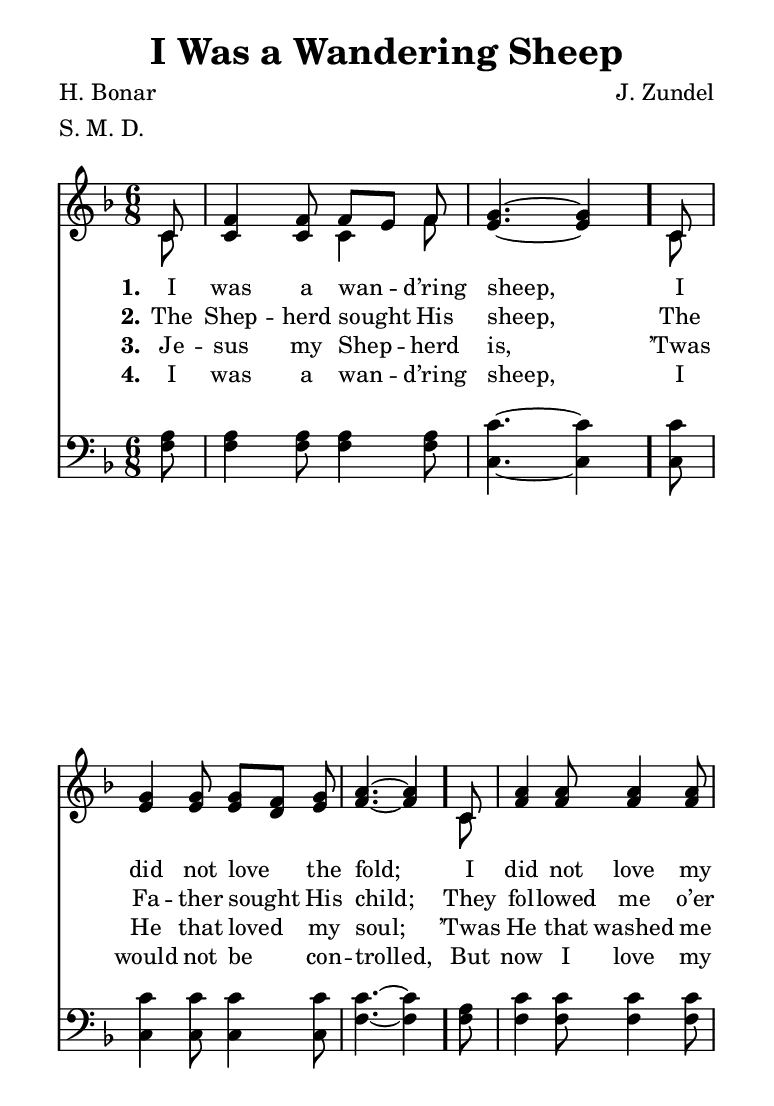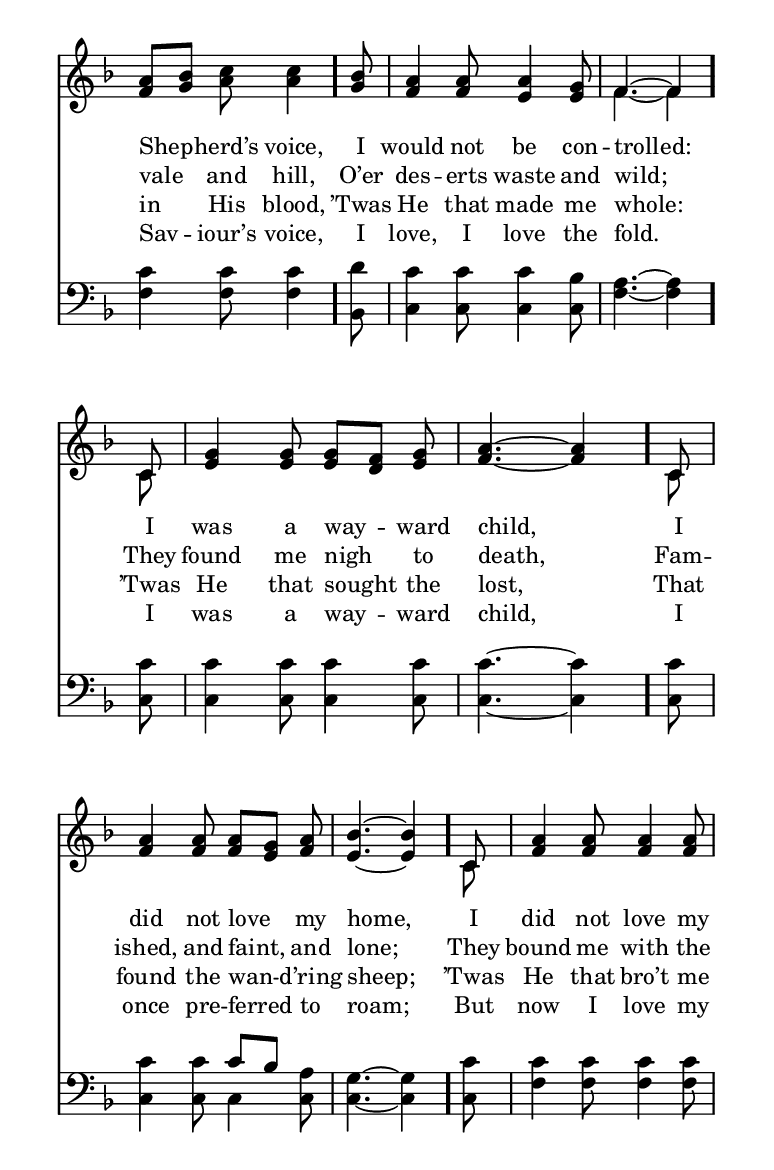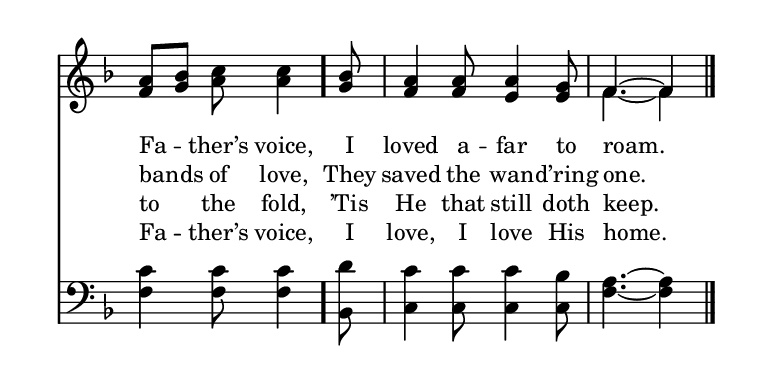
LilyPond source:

\include "common/global.ily"
\paper {
  \include "common/paper.ily"
}

\header{
  %gospel
  hymnnumber = "227"
  title = "I Was a Wandering Sheep"
  tunename = "Lebanon"
  meter = "S. M. D."
  poet = "H. Bonar"
  composer = "J. Zundel"
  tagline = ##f
}

global = {
  \include "common/overrides.ily"
  \override Staff.TimeSignature.style = #'numbered
  \time 6/8
  \override Score.MetronomeMark.transparent = ##t % hide all fermata changes too
  \tempo 4=80
  \key f \major
  \partial 8
  \autoBeamOff
}

notesSoprano = {
\global
\relative c' {

  c8 | f4 f8 f[ e] f | g4. ~ g4
  c,8 | g'4 g8 g[ f] g | a4. ~ a4 \eogbreak
  c,8 | a'4 a8 a4 a8 | a8[ bes] c c4
  bes8 | a4 a8 a4 g8 | f4. ~ f4 \eogbreak
  c8 | g'4 g8 g[ f] g | a4. ~ a4
  c,8 | a'4 a8 a[ g] a | bes4. ~ bes4 \eogbreak
  c,8 | a'4 a8 a4 a8 | a8[ bes] c c4
  bes8 | a4 a8 a4 g8 | f4. ~ f4

  \bar "|."

}
}

notesAlto = {
\global
\relative e' {

  c8 | c4 c8 c4 f8 | e4. ~ e4
  c8 | e4 e8 e[ d] e | f4. ~ f4
  c8 | f4 f8 f4 f8 | f[ g] a a4
  g8 | f4 f8 e4 e8 | f4. ~ f4
  c8 | e4 e8 e[ d] e | f4. ~ f4
  c8 | f4 f8 f[ e] f | e4. ~ e4
  c8 | f4 f8 f4 f8 | f[ g] a a4
  g8 | f4 f8 e4 e8 | f4. ~ f4

}
}

notesTenor = {
\global
\relative a {

  a8 | a4 a8 a4 a8 | c4. ~ c4
  c8 | c4 c8 c4 c8 | c4. ~ c4
  a8 | c4 c8 c4 c8 | c4 c8 c4
  d8 | c4 c8 c4 bes8 | a4. ~ a4
  c8 | c4 c8 c4 c8 | c4. ~ c4
  c8 | c4 c8 c8[ bes] a | g4. ~ g4
  c8 | c4 c8 c4 c8 | c4 c8 c4
  d8 | c4 c8 c4 bes8 | a4. ~ a4

}
}

notesBass = {
\global
\relative f {

  f8 | f4 f8 f4 f8 | c4. ~ c4
  c8 | c4 c8 c4 c8 | f4. ~ f4
  f8 | f4 f8 f4 f8 | f4 f8 f4
  bes,8 | c4 c8 c4 c8 | f4. ~ f4
  c8 | c4 c8 c4 c8 | c4. ~ c4
  c8 | c4 c8 c4 c8 | c4. ~ c4
  c8 | f4 f8 f4 f8 | f4 f8 f4
  bes,8 | c4 c8 c4 c8 | f4. ~ f4

}
}

wordsA = \lyricmode {
\set stanza = "1."

I was a wan -- d’ring sheep, \bar "."
I did not love the fold; \bar "."
I did not love my Shep -- herd’s voice, \bar "."
I would not be con -- trolled: \bar "."
I was a way -- ward child, \bar "."
I did not love my home, \bar "."
I did not love my Fa -- ther’s voice, \bar "."
I loved a -- far to roam. \bar "."

}

wordsB = \lyricmode {
\set stanza = "2."

The Shep -- herd sought His sheep,
The Fa -- ther sought His child;
They fol -- lowed me o’er vale and hill,
O’er des -- erts waste and wild;
They found me nigh to death,
Fam -- ished, and faint, and lone;
They bound me with the bands of love,
They saved the wan -- d’ring one.

}

wordsC = \lyricmode {
\set stanza = "3."

Je -- sus my Shep -- herd is,
’Twas He that loved my soul;
’Twas He that washed me in His blood,
’Twas He that made me whole:
’Twas He that sought the lost,
That found the wan -- d’ring sheep;
’Twas He that bro’t me to the fold,
’Tis He that still doth keep.

}

wordsD = \lyricmode {
\set stanza = "4."

I was a wan -- d’ring sheep,
I would not be con -- trolled,
But now I love my Sav -- iour’s voice,
I love, I love the fold.
I was a way -- ward child,
I once pre -- ferred to roam;
But now I love my Fa -- ther’s voice,
I love, I love His home.

}

\score {
  \context ChoirStaff <<
    \context Staff = upper <<
      \set Staff.autoBeaming = ##f
      \set ChoirStaff.systemStartDelimiter = #'SystemStartBar
      \set ChoirStaff.printPartCombineTexts = ##f
      \partcombine #'(2 . 11) \notesSoprano \notesAlto
      \context NullVoice = sopranos { \voiceOne << \notesSoprano >> }
      \context Lyrics = one   \lyricsto sopranos \wordsA
      \context Lyrics = two   \lyricsto sopranos \wordsB
      \context Lyrics = three \lyricsto sopranos \wordsC
      \context Lyrics = four  \lyricsto sopranos \wordsD
    >>
    \context Staff = men <<
      \set Staff.autoBeaming = ##f
      \clef bass
      \set ChoirStaff.printPartCombineTexts = ##f
      \partcombine #'(2 . 11) \notesTenor \notesBass
    >>
  >>
  \layout {
    \include "common/layout.ily"
  }
  \midi{
    \include "common/midi.ily"
  }
}

\version "2.19.49"  % necessary for upgrading to future LilyPond versions.

% vi:set et ts=2 sw=2 ai nocindent syntax=lilypond:
